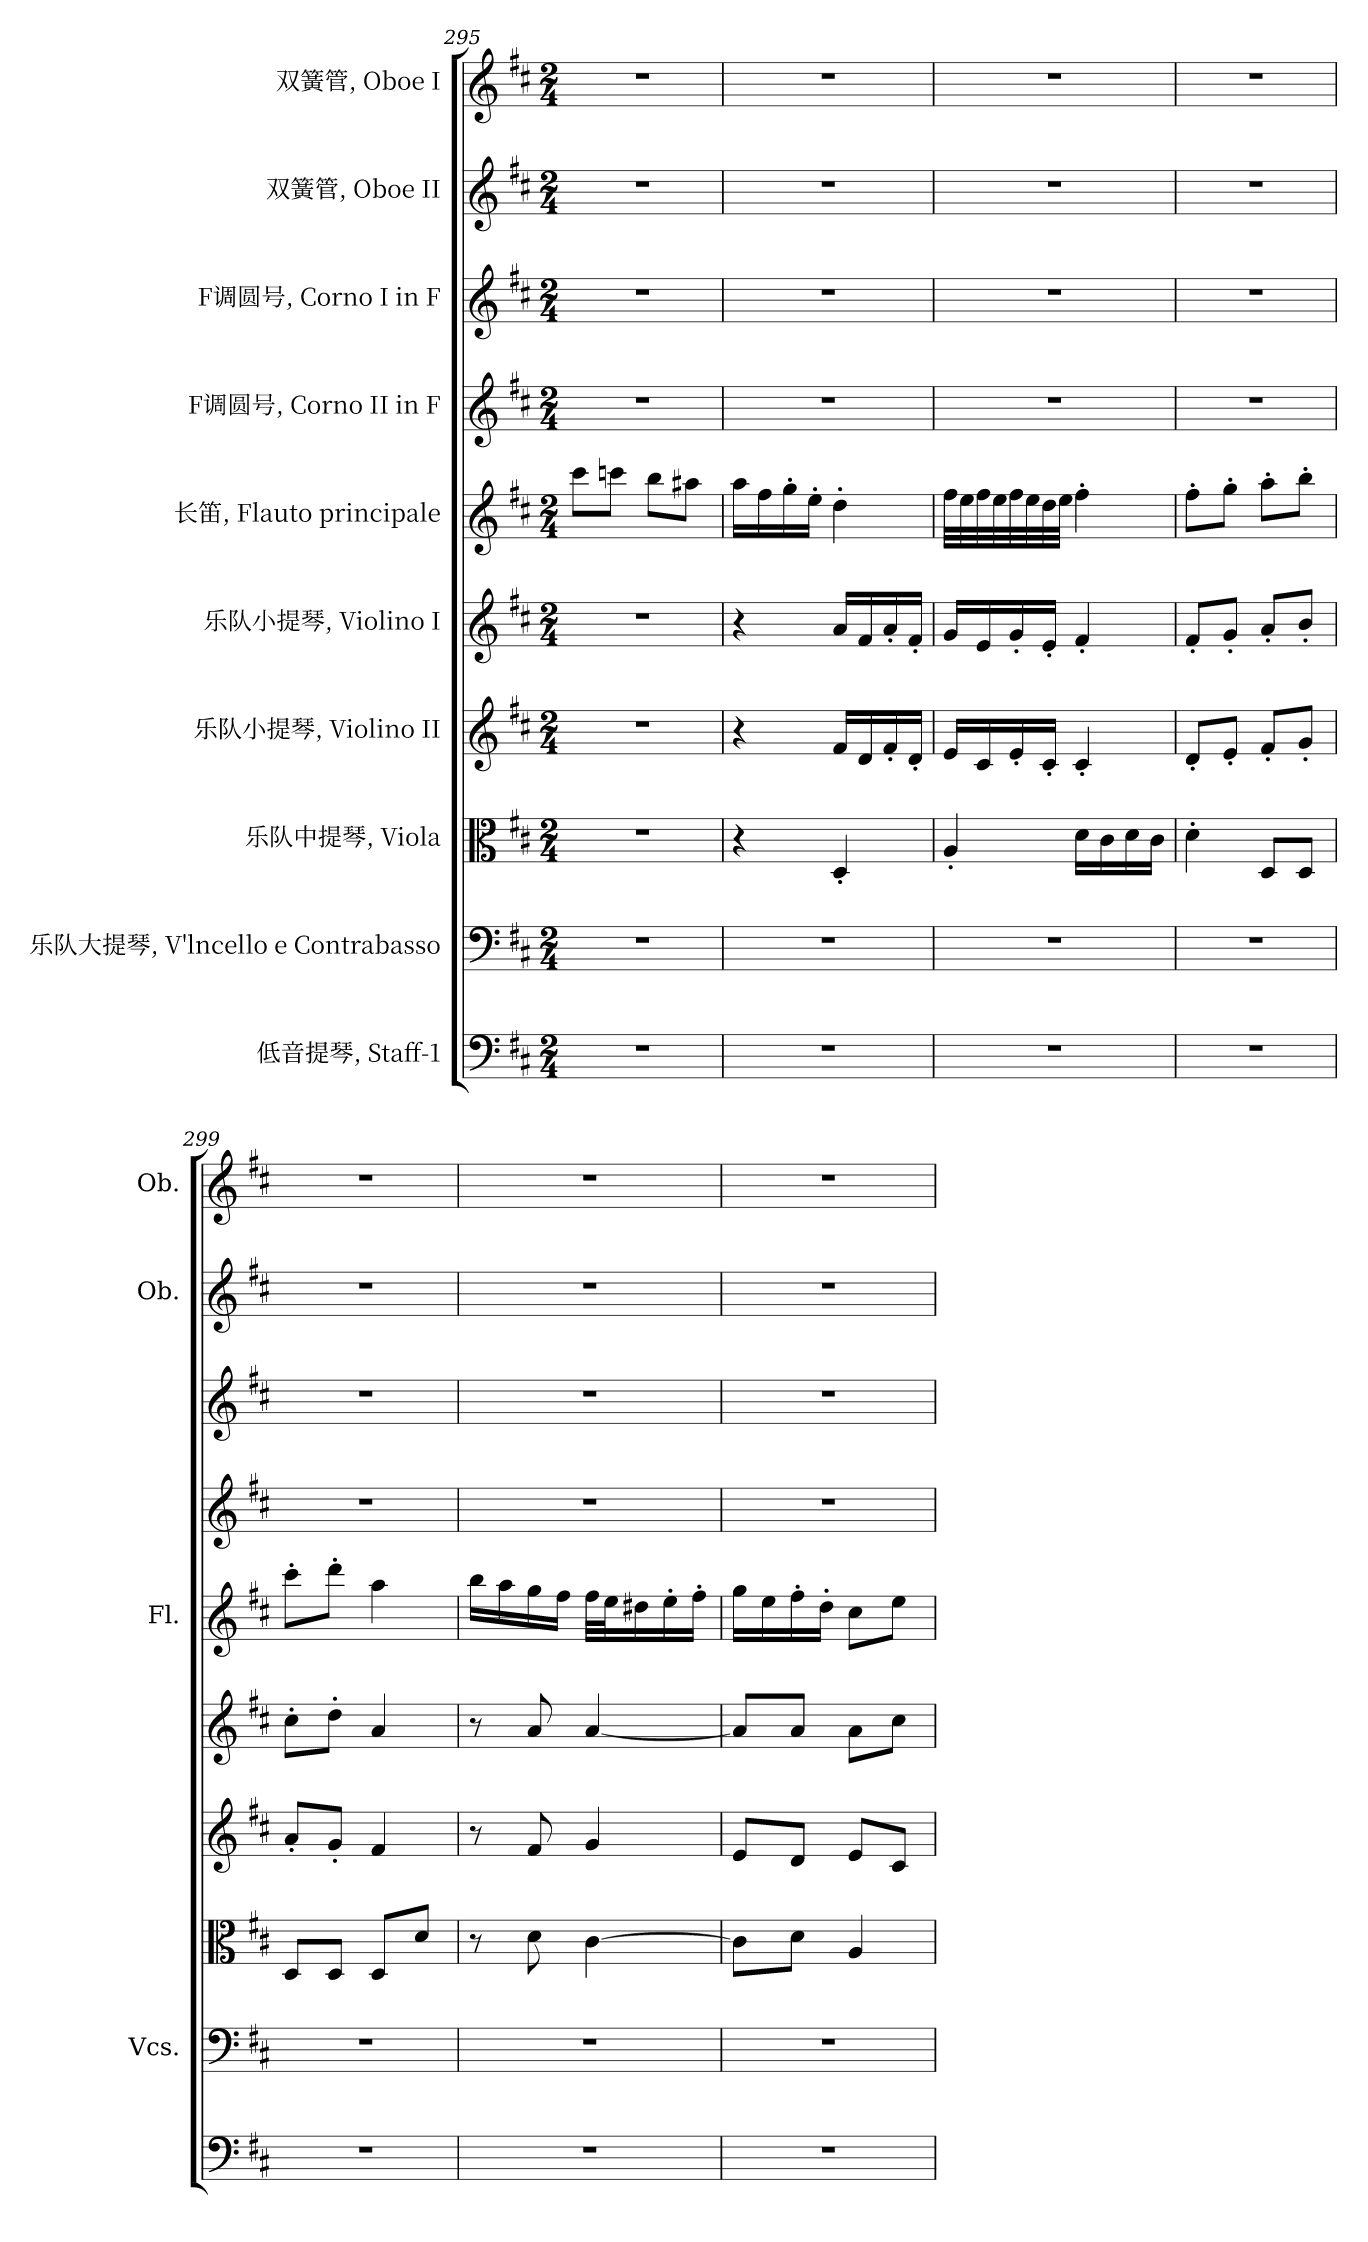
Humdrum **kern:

**kern	**kern	**kern	**kern	**kern	**kern	**kern	**kern	**kern	**kern
*part10	*part9	*part8	*part7	*part6	*part5	*part4	*part3	*part2	*part1
*staff10	*staff9	*staff8	*staff7	*staff6	*staff5	*staff4	*staff3	*staff2	*staff1
*I"低音提琴, Staff-1	*I"乐队大提琴, V'lncello e Contrabasso	*I"乐队中提琴, Viola	*I"乐队小提琴, Violino II	*I"乐队小提琴, Violino I	*I"长笛, Flauto principale	*I"F调圆号, Corno II in F	*I"F调圆号, Corno I in F	*I"双簧管, Oboe II	*I"双簧管, Oboe I
*	*I'Vcs.	*	*	*	*I'Fl.	*	*	*I'Ob.	*I'Ob.
*clefF4	*clefF4	*clefC3	*clefG2	*clefG2	*clefG2	*clefG2	*clefG2	*clefG2	*clefG2
*ITrd7c12	*	*	*	*	*	*ITrd4c7	*ITrd4c7	*	*
*k[f#c#]	*k[f#c#]	*k[f#c#]	*k[f#c#]	*k[f#c#]	*k[f#c#]	*k[f#]	*k[f#]	*k[f#c#]	*k[f#c#]
*M2/4	*M2/4	*M2/4	*M2/4	*M2/4	*M2/4	*M2/4	*M2/4	*M2/4	*M2/4
=295	=295	=295	=295	=295	=295	=295	=295	=295	=295
2r	2r	2r	2r	2r	8ccc#\L	2r	2r	2r	2r
.	.	.	.	.	8cccn\J	.	.	.	.
.	.	.	.	.	8bb\L	.	.	.	.
.	.	.	.	.	8aa#X\J	.	.	.	.
!!LO:PB:g=z
=296	=296	=296	=296	=296	=296	=296	=296	=296	=296
*	*	*	*	*	*	*	*	*	*MM120
2r	2r	4r	4r	4r	16aa\LL	2r	2r	2r	2r
.	.	.	.	.	16ff#\	.	.	.	.
.	.	.	.	.	16gg'\	.	.	.	.
.	.	.	.	.	16ee'\JJ	.	.	.	.
.	.	4D'/	16f#/LL	16a/LL	4dd'\	.	.	.	.
.	.	.	16d/	16f#/	.	.	.	.	.
.	.	.	16f#'/	16a'/	.	.	.	.	.
.	.	.	16d'/JJ	16f#'/JJ	.	.	.	.	.
=297	=297	=297	=297	=297	=297	=297	=297	=297	=297
2r	2r	4A'/	16e/LL	16g/LL	32ff#\LLL	2r	2r	2r	2r
.	.	.	.	.	32ee\	.	.	.	.
.	.	.	16c#/	16e/	32ff#\	.	.	.	.
.	.	.	.	.	32ee\	.	.	.	.
.	.	.	16e'/	16g'/	32ff#\	.	.	.	.
.	.	.	.	.	32ee\	.	.	.	.
.	.	.	16c#'/JJ	16e'/JJ	32dd\	.	.	.	.
.	.	.	.	.	32ee\JJJ	.	.	.	.
.	.	16d\LL	4c#'/	4f#'/	4ff#'\	.	.	.	.
.	.	16c#\	.	.	.	.	.	.	.
.	.	16d\	.	.	.	.	.	.	.
.	.	16c#\JJ	.	.	.	.	.	.	.
=298	=298	=298	=298	=298	=298	=298	=298	=298	=298
2r	2r	4d'\	8d'/L	8f#'/L	8ff#'\L	2r	2r	2r	2r
.	.	.	8e'/J	8g'/J	8gg'\J	.	.	.	.
.	.	8D/L	8f#'/L	8a'/L	8aa'\L	.	.	.	.
.	.	8D/J	8g'/J	8b'/J	8bb'\J	.	.	.	.
=299	=299	=299	=299	=299	=299	=299	=299	=299	=299
2r	2r	8D/L	8a'/L	8cc#'\L	8ccc#'\L	2r	2r	2r	2r
.	.	8D/J	8g'/J	8dd'\J	8ddd'\J	.	.	.	.
.	.	8D/L	4f#/	4a/	4aa\	.	.	.	.
.	.	8d/J	.	.	.	.	.	.	.
=300	=300	=300	=300	=300	=300	=300	=300	=300	=300
2r	2r	8r	8r	8r	16bb\LL	2r	2r	2r	2r
.	.	.	.	.	16aa\	.	.	.	.
.	.	8d\	8f#/	8a/	16gg\	.	.	.	.
.	.	.	.	.	16ff#\JJ	.	.	.	.
.	.	[4c#\	4g/	[4a/	32ff#\LLL	.	.	.	.
.	.	.	.	.	32ee\J	.	.	.	.
.	.	.	.	.	16dd#X\	.	.	.	.
.	.	.	.	.	16ee'\	.	.	.	.
.	.	.	.	.	16ff#'\JJ	.	.	.	.
!!LO:PB:g=z
=301	=301	=301	=301	=301	=301	=301	=301	=301	=301
2r	2r	8c#\L]	8e/L	8a/L]	16gg\LL	2r	2r	2r	2r
.	.	.	.	.	16ee\	.	.	.	.
.	.	8d\J	8d/J	8a/J	16ff#'\	.	.	.	.
.	.	.	.	.	16dd'\JJ	.	.	.	.
.	.	4A/	8e/L	8a\L	8cc#\L	.	.	.	.
.	.	.	8c#/J	8cc#\J	8ee\J	.	.	.	.
=	=	=	=	=	=	=	=	=	=
*-	*-	*-	*-	*-	*-	*-	*-	*-	*-
